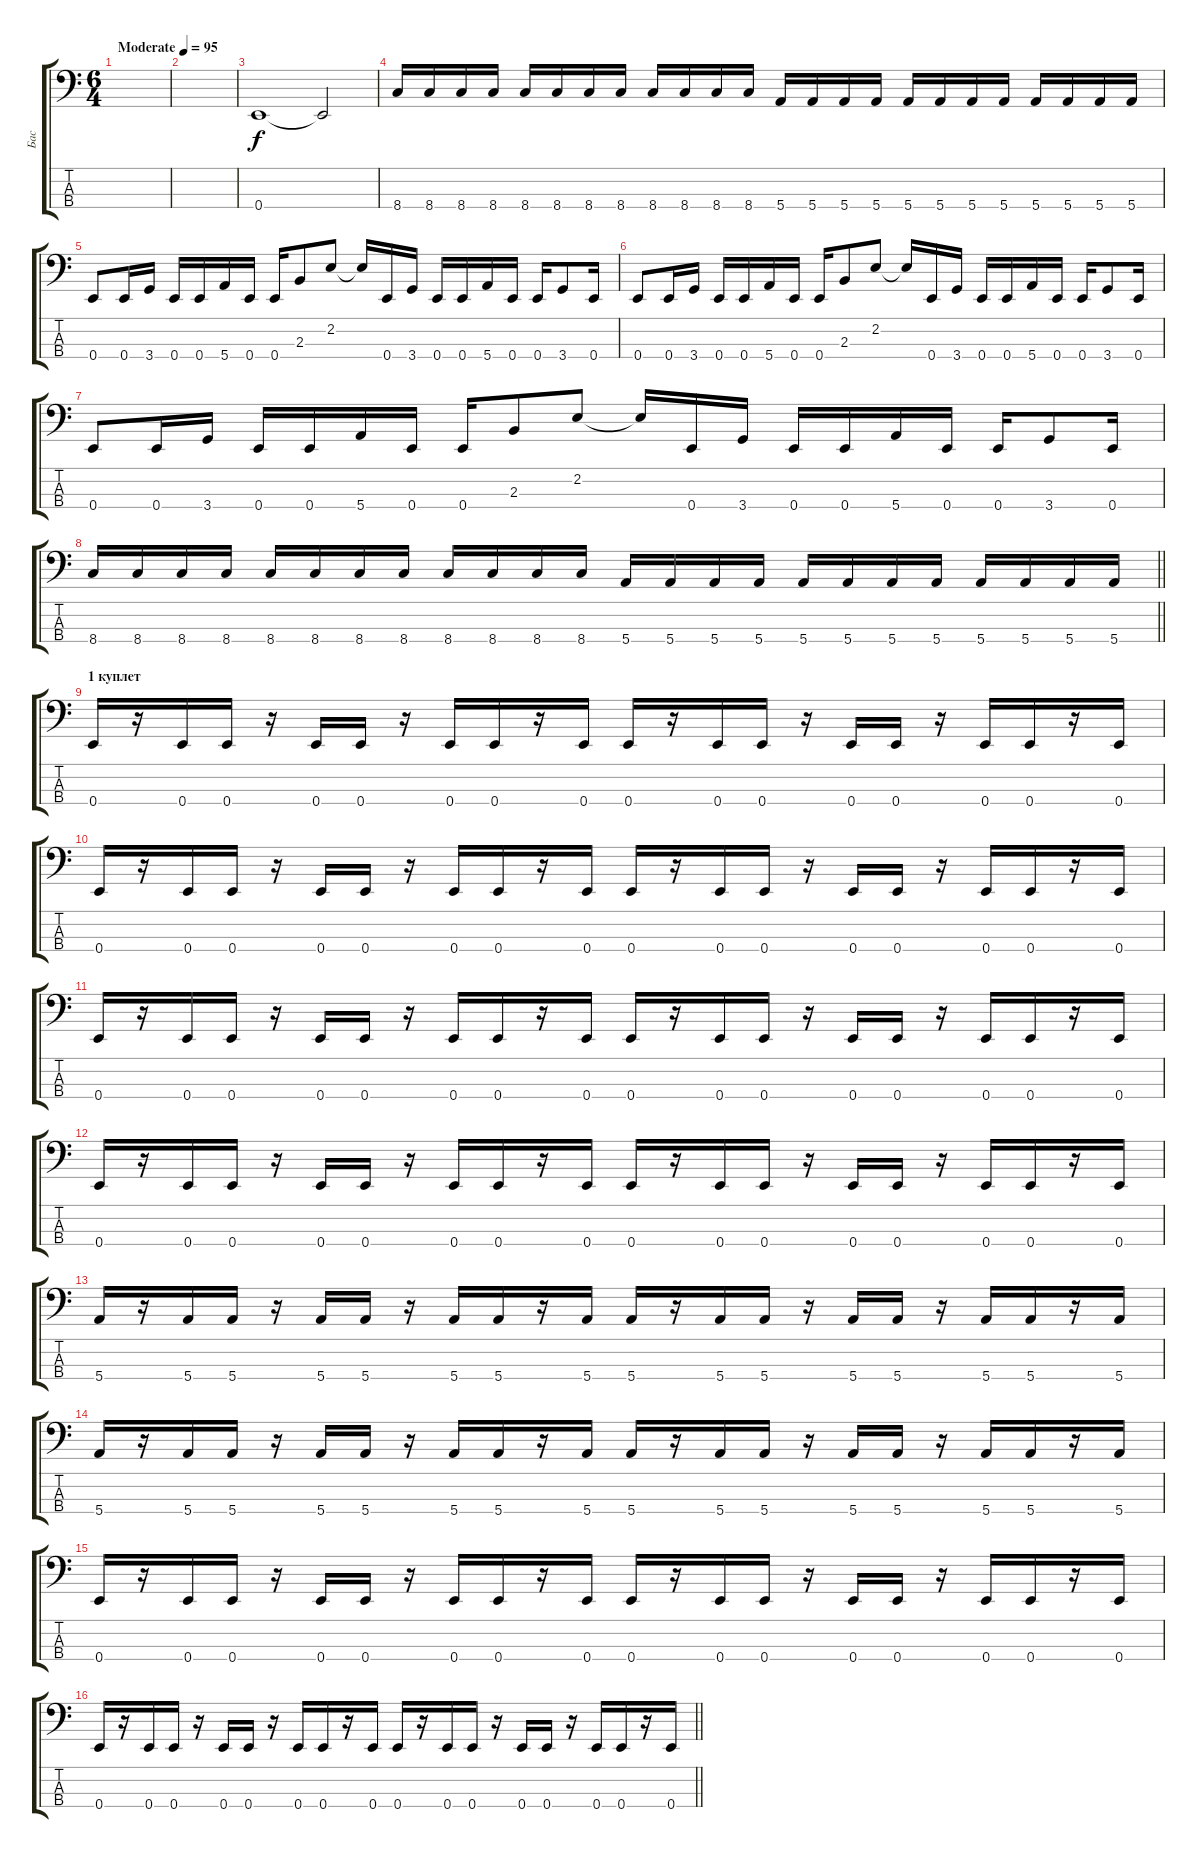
\track ("Бас" "Бас") {instrument electricbassfinger}
\staff {score tabs}
\tuning (G2 D2 A1 E1) {hide}
\ts (6 4)
\tempo (95 "Moderate")
\clef f4
\ks c
|
|
0.4.1 0.4{t}.2 |
8.4.16 8.4.16 8.4.16 8.4.16 8.4.16 8.4.16 8.4.16 8.4.16 8.4.16 8.4.16 8.4.16 8.4.16 5.4.16 5.4.16 5.4.16 5.4.16 5.4.16 5.4.16 5.4.16 5.4.16 5.4.16 5.4.16 5.4.16 5.4.16 |
0.4.8 0.4.16 3.4.16 0.4.16 0.4.16 5.4.16 0.4.16 0.4.16 2.3.8 2.2.8 2.2{t}.16 0.4.16 3.4.16 0.4.16 0.4.16 5.4.16 0.4.16 0.4.16 3.4.8 0.4.16 |
0.4.8 0.4.16 3.4.16 0.4.16 0.4.16 5.4.16 0.4.16 0.4.16 2.3.8 2.2.8 2.2{t}.16 0.4.16 3.4.16 0.4.16 0.4.16 5.4.16 0.4.16 0.4.16 3.4.8 0.4.16 |
0.4.8 0.4.16 3.4.16 0.4.16 0.4.16 5.4.16 0.4.16 0.4.16 2.3.8 2.2.8 2.2{t}.16 0.4.16 3.4.16 0.4.16 0.4.16 5.4.16 0.4.16 0.4.16 3.4.8 0.4.16 |
\barLineRight lightlight
8.4.16 8.4.16 8.4.16 8.4.16 8.4.16 8.4.16 8.4.16 8.4.16 8.4.16 8.4.16 8.4.16 8.4.16 5.4.16 5.4.16 5.4.16 5.4.16 5.4.16 5.4.16 5.4.16 5.4.16 5.4.16 5.4.16 5.4.16 5.4.16 |
\section ("" "1 куплет")
0.4.16 r.16 0.4.16 0.4.16 r.16 0.4.16 0.4.16 r.16 0.4.16 0.4.16 r.16 0.4.16 0.4.16 r.16 0.4.16 0.4.16 r.16 0.4.16 0.4.16 r.16 0.4.16 0.4.16 r.16 0.4.16 |
0.4.16 r.16 0.4.16 0.4.16 r.16 0.4.16 0.4.16 r.16 0.4.16 0.4.16 r.16 0.4.16 0.4.16 r.16 0.4.16 0.4.16 r.16 0.4.16 0.4.16 r.16 0.4.16 0.4.16 r.16 0.4.16 |
0.4.16 r.16 0.4.16 0.4.16 r.16 0.4.16 0.4.16 r.16 0.4.16 0.4.16 r.16 0.4.16 0.4.16 r.16 0.4.16 0.4.16 r.16 0.4.16 0.4.16 r.16 0.4.16 0.4.16 r.16 0.4.16 |
0.4.16 r.16 0.4.16 0.4.16 r.16 0.4.16 0.4.16 r.16 0.4.16 0.4.16 r.16 0.4.16 0.4.16 r.16 0.4.16 0.4.16 r.16 0.4.16 0.4.16 r.16 0.4.16 0.4.16 r.16 0.4.16 |
5.4.16 r.16 5.4.16 5.4.16 r.16 5.4.16 5.4.16 r.16 5.4.16 5.4.16 r.16 5.4.16 5.4.16 r.16 5.4.16 5.4.16 r.16 5.4.16 5.4.16 r.16 5.4.16 5.4.16 r.16 5.4.16 |
5.4.16 r.16 5.4.16 5.4.16 r.16 5.4.16 5.4.16 r.16 5.4.16 5.4.16 r.16 5.4.16 5.4.16 r.16 5.4.16 5.4.16 r.16 5.4.16 5.4.16 r.16 5.4.16 5.4.16 r.16 5.4.16 |
0.4.16 r.16 0.4.16 0.4.16 r.16 0.4.16 0.4.16 r.16 0.4.16 0.4.16 r.16 0.4.16 0.4.16 r.16 0.4.16 0.4.16 r.16 0.4.16 0.4.16 r.16 0.4.16 0.4.16 r.16 0.4.16 |
\barLineRight lightlight
0.4.16 r.16 0.4.16 0.4.16 r.16 0.4.16 0.4.16 r.16 0.4.16 0.4.16 r.16 0.4.16 0.4.16 r.16 0.4.16 0.4.16 r.16 0.4.16 0.4.16 r.16 0.4.16 0.4.16 r.16 0.4.16
